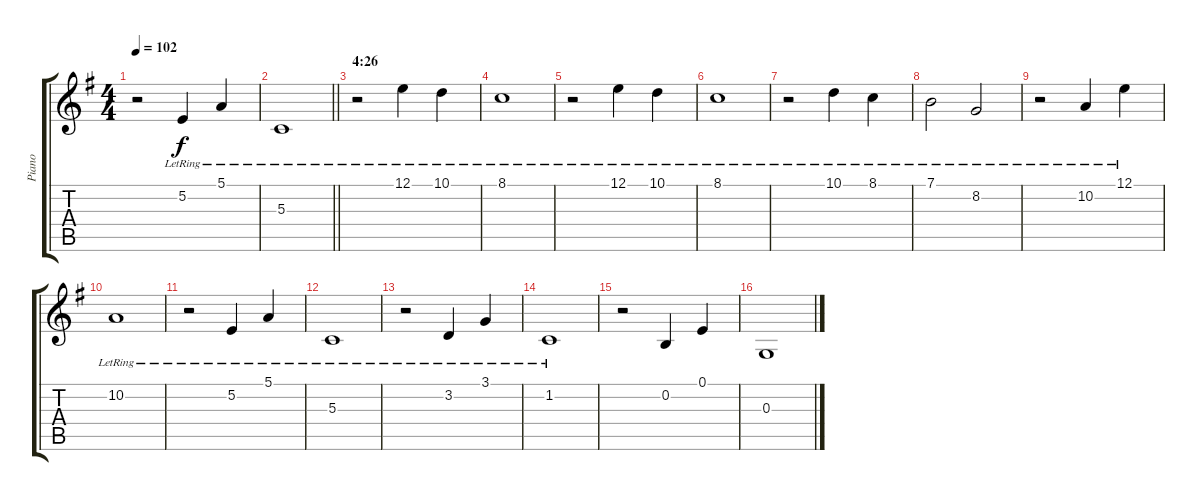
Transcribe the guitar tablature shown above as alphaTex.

\track ("Piano" "Piano") {instrument acousticgrandpiano}
\staff {score tabs}
\tuning (E4 B3 G3 D3 A2 E2) {hide}
\ts (4 4)
\tempo 102
\clef g2
\ks g
r.2{dy f} 5.2{lr}.4 5.1{lr}.4 |
\barLineRight lightlight
5.3{lr}.1 |
\section ("" "4:26")
r.2 12.1{lr}.4 10.1{lr}.4 |
8.1{lr}.1 |
r.2 12.1{lr}.4 10.1{lr}.4 |
8.1{lr}.1 |
r.2 10.1{lr}.4 8.1{lr}.4 |
7.1{lr}.2 8.2{lr}.2 |
r.2 10.2{lr}.4 12.1{lr}.4 |
10.2{lr}.1 |
r.2 5.2{lr}.4 5.1{lr}.4 |
5.3{lr}.1 |
r.2 3.2{lr}.4 3.1{lr}.4 |
1.2{lr}.1 |
r.2 0.2.4 0.1.4 |
0.3.1
